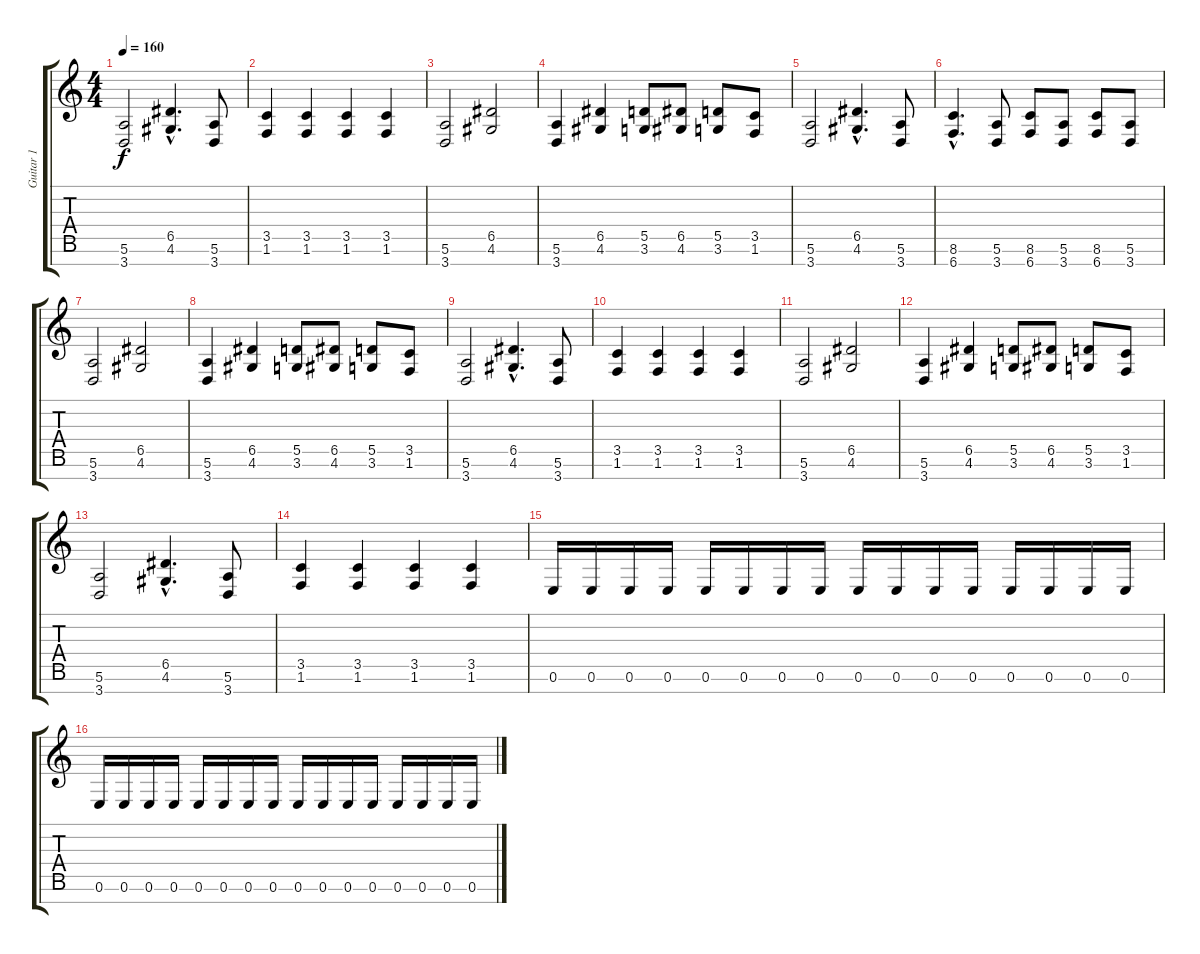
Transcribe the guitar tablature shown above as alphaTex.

\track ("Guitar 1" "Guitar 1") {instrument distortionguitar}
\staff {score tabs}
\tuning (E4 B3 G3 D3 A2 E2 B1) {hide}
\ts (4 4)
\tempo 160
\clef g2
\ks c
(5.6 3.7).2{dy f} (6.5{hac} 4.6{hac}).4{d} (5.6 3.7).8 |
(3.5 1.6).4 (3.5 1.6).4 (3.5 1.6).4 (3.5 1.6).4 |
(5.6 3.7).2 (6.5 4.6).2 |
(5.6 3.7).4 (6.5 4.6).4 (5.5 3.6).8 (6.5 4.6).8 (5.5 3.6).8 (3.5 1.6).8 |
(5.6 3.7).2 (6.5{hac} 4.6{hac}).4{d} (5.6 3.7).8 |
(8.6{hac} 6.7{hac}).4{d} (5.6 3.7).8 (8.6 6.7).8 (5.6 3.7).8 (8.6 6.7).8 (5.6 3.7).8 |
(5.6 3.7).2 (6.5 4.6).2 |
(5.6 3.7).4 (6.5 4.6).4 (5.5 3.6).8 (6.5 4.6).8 (5.5 3.6).8 (3.5 1.6).8 |
(5.6 3.7).2 (6.5{hac} 4.6{hac}).4{d} (5.6 3.7).8 |
(3.5 1.6).4 (3.5 1.6).4 (3.5 1.6).4 (3.5 1.6).4 |
(5.6 3.7).2 (6.5 4.6).2 |
(5.6 3.7).4 (6.5 4.6).4 (5.5 3.6).8 (6.5 4.6).8 (5.5 3.6).8 (3.5 1.6).8 |
(5.6 3.7).2 (6.5{hac} 4.6{hac}).4{d} (5.6 3.7).8 |
(3.5 1.6).4 (3.5 1.6).4 (3.5 1.6).4 (3.5 1.6).4 |
0.6.16 0.6.16 0.6.16 0.6.16 0.6.16 0.6.16 0.6.16 0.6.16 0.6.16 0.6.16 0.6.16 0.6.16 0.6.16 0.6.16 0.6.16 0.6.16 |
0.6.16 0.6.16 0.6.16 0.6.16 0.6.16 0.6.16 0.6.16 0.6.16 0.6.16 0.6.16 0.6.16 0.6.16 0.6.16 0.6.16 0.6.16 0.6.16
